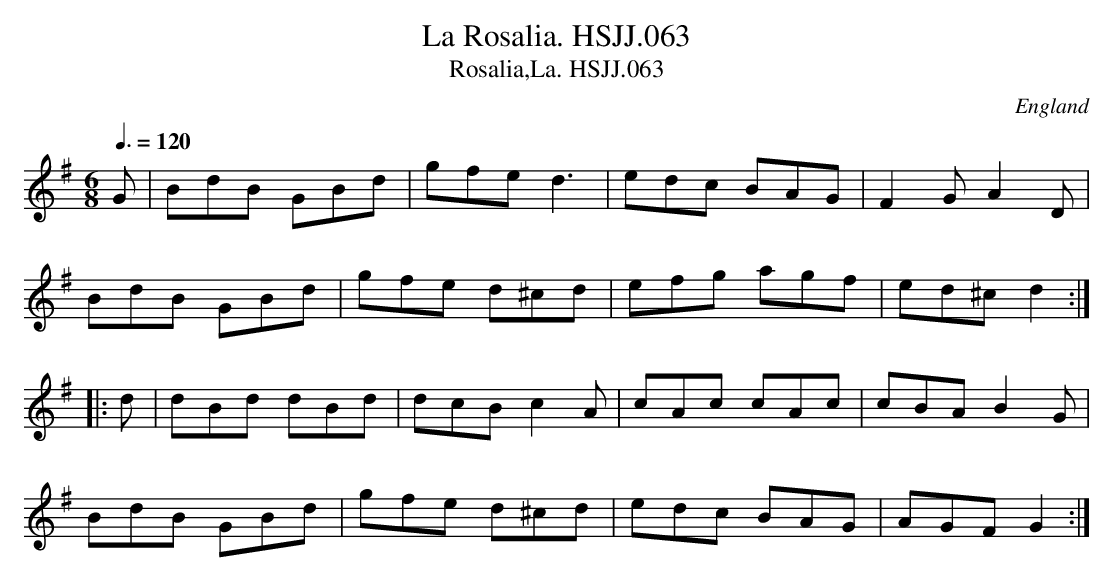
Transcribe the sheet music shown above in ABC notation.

X:1
T:La Rosalia. HSJJ.063
T:Rosalia,La. HSJJ.063
L:1/8
M:6/8
O:England
Q:3/8=120
K:G
G|BdB GBd|gfe d3|edc BAG|F2GA2D|!
BdB GBd|gfe d^cd|efg agf|ed^cd2:|!
|:d|dBd dBd|dcBc2A|cAc cAc|cBAB2G|!
BdB GBd|gfe d^cd|edc BAG|AGFG2:|
